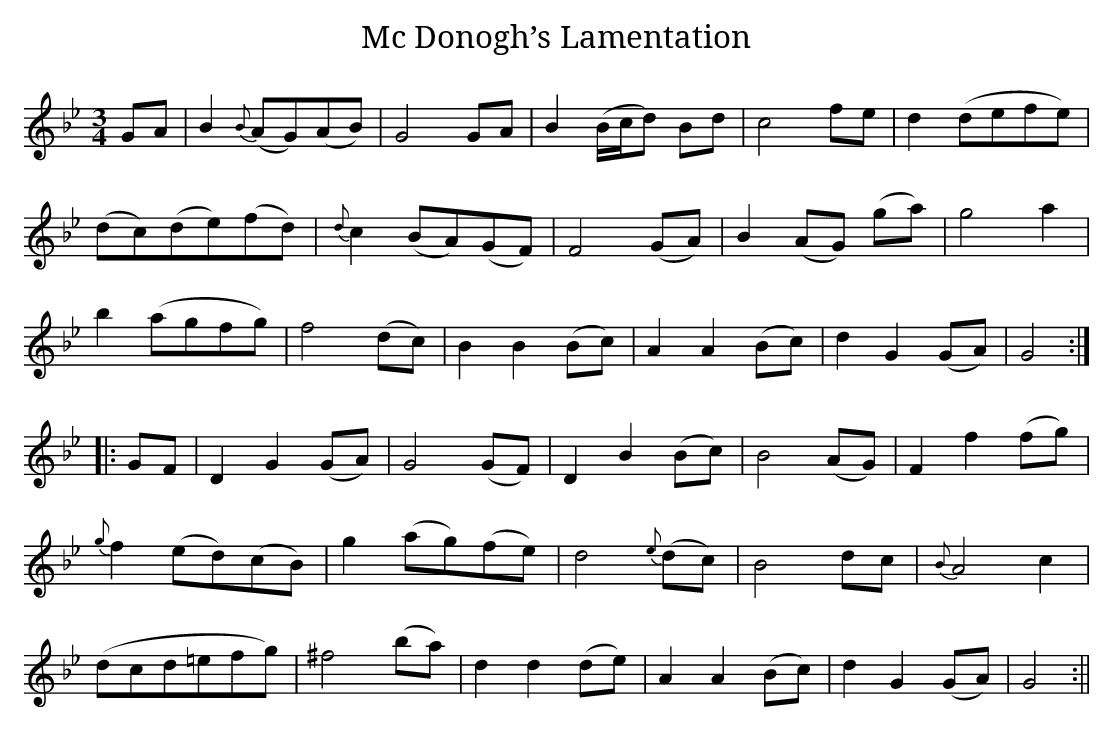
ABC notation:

X:1
T:Mc Donogh’s Lamentation
M:3/4
L:1/8
K:Gmin
GA|B2 {B}(AG)(AB)|G4 GA|B2 (B/c/d) Bd|c4 fe|d2 (defe)|
(dc)(de)(fd)|{d}c2 (BA)(GF)|F4 (GA)|B2 (AG) (ga)|g4 a2|
b2 (agfg)|f4 (dc)|B2B2 (Bc)|A2A2 (Bc)|d2G2 (GA)|G4:|
|:GF|D2G2 (GA)|G4 (GF)|D2B2 (Bc)|B4 (AG)|F2f2 (fg)|
{g}f2 (ed)(cB)|g2 (ag)(fe)|d4 {e}(dc)|B4 dc|{B}A4 c2|
(dcd=efg)|^f4 (ba)|d2d2 (de)|A2A2 (Bc)|d2G2 (GA)|G4:||
